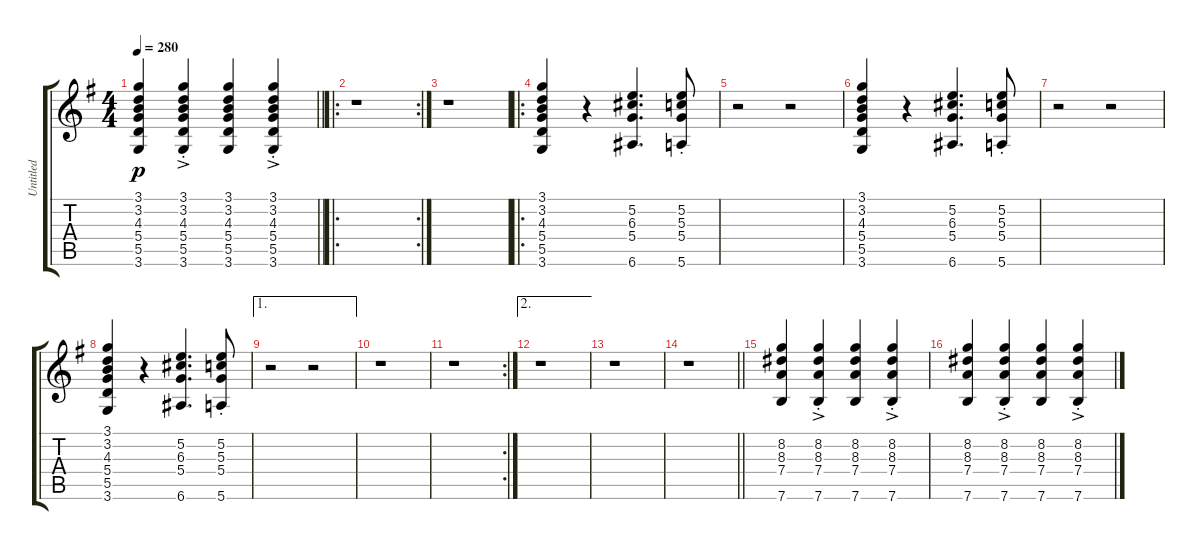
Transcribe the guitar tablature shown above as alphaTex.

\track ("Untitled" "Untitled") {instrument acousticguitarnylon}
\staff {score tabs}
\tuning (E4 B3 G3 D3 A2 E2) {hide}
\ts (4 4)
\tempo 280
\clef g2
\barLineRight lightlight
\ks g
(3.1 3.2 4.3 5.4 5.5 3.6).4{dy p} (3.1{ac st} 3.2{ac st} 4.3{ac st} 5.4{ac st} 5.5{ac st} 3.6{ac st}).4 (3.1 3.2 4.3 5.4 5.5 3.6).4 (3.1{ac st} 3.2{ac st} 4.3{ac st} 5.4{ac st} 5.5{ac st} 3.6{ac st}).4 |
\ro
\rc 2
r.1 |
r.1 |
\ro
(3.1 3.2 4.3 5.4 5.5 3.6).4 r.4 (5.2 6.3 5.4 6.6).4{d} (5.2{st} 5.3{st} 5.4{st} 5.6{st}).8 |
r.2 r.2 |
(3.1 3.2 4.3 5.4 5.5 3.6).4 r.4 (5.2 6.3 5.4 6.6).4{d} (5.2{st} 5.3{st} 5.4{st} 5.6{st}).8 |
r.2 r.2 |
(3.1 3.2 4.3 5.4 5.5 3.6).4 r.4 (5.2 6.3 5.4 6.6).4{d} (5.2{st} 5.3{st} 5.4{st} 5.6{st}).8 |
\ae 1
r.2 r.2 |
r.1 |
\rc 2
r.1 |
\ae 2
r.1 |
r.1 |
\barLineRight lightlight
r.1 |
(8.2 8.3 7.4 7.6).4 (8.2{ac st} 8.3{ac st} 7.4{ac st} 7.6{ac st}).4 (8.2 8.3 7.4 7.6).4 (8.2{ac st} 8.3{ac st} 7.4{ac st} 7.6{ac st}).4 |
(8.2 8.3 7.4 7.6).4 (8.2{ac st} 8.3{ac st} 7.4{ac st} 7.6{ac st}).4 (8.2 8.3 7.4 7.6).4 (8.2{ac st} 8.3{ac st} 7.4{ac st} 7.6{ac st}).4
